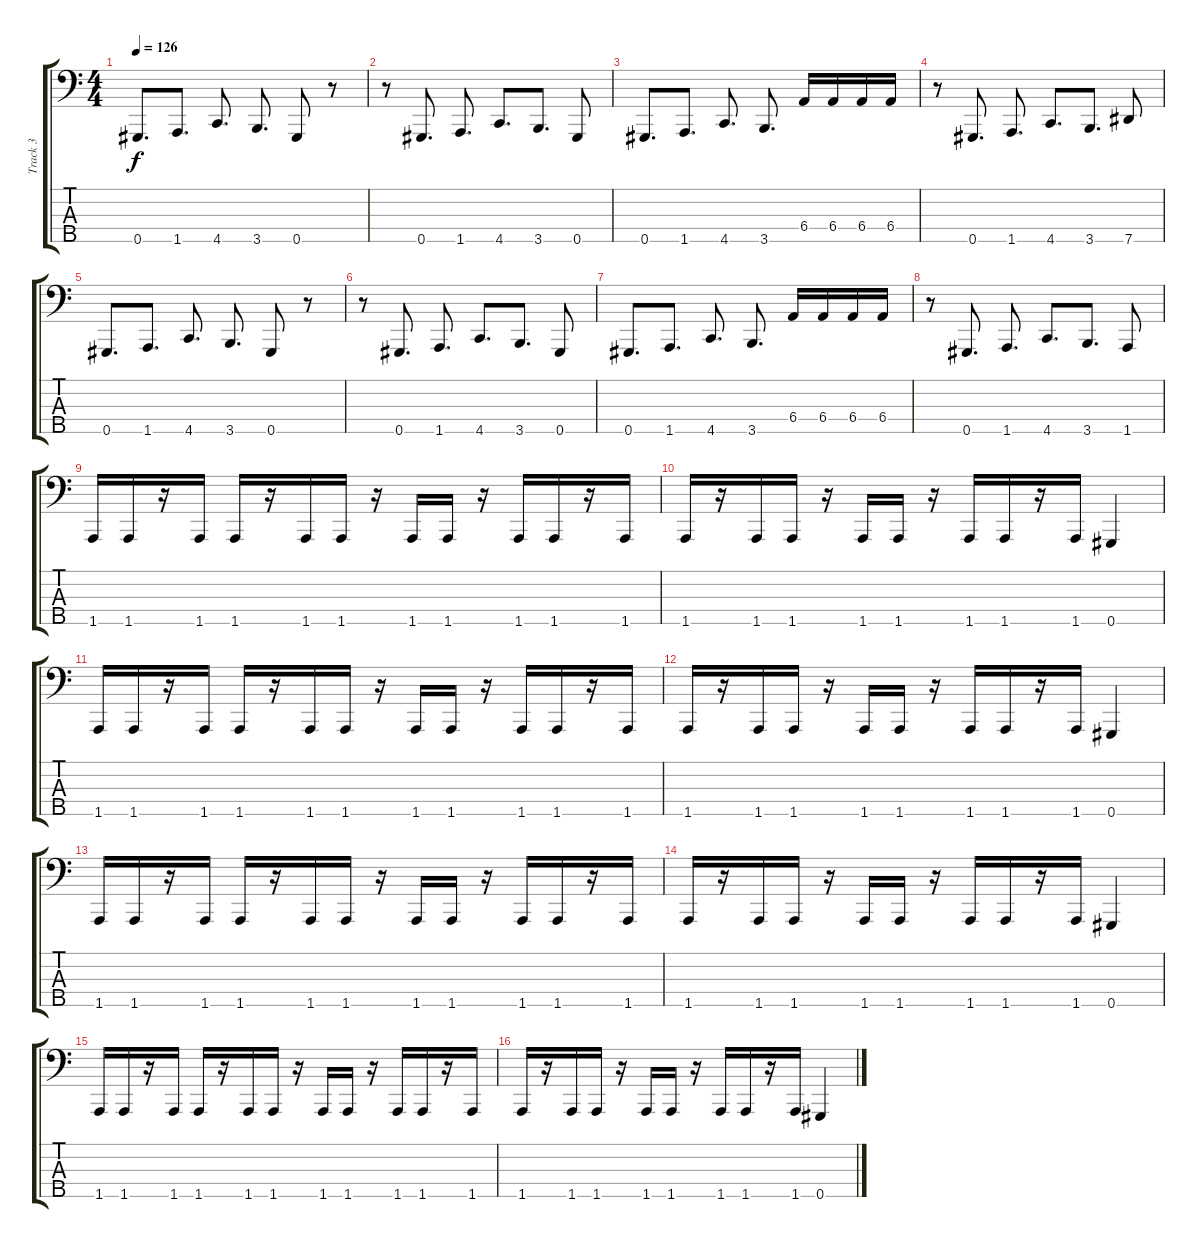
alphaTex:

\track ("Track 3" "Track 3") {instrument electricbasspick}
\staff {score tabs}
\tuning (Gb2 Db2 Ab1 Eb1 Ab0) {hide}
\ts (4 4)
\tempo 126
\clef f4
\ks c
0.5.8{d dy f} 1.5.8{d} 4.5.8{d} 3.5.8{d} 0.5.8 r.8 |
r.8 0.5.8{d} 1.5.8{d} 4.5.8{d} 3.5.8{d} 0.5.8 |
0.5.8{d} 1.5.8{d} 4.5.8{d} 3.5.8{d} 6.4.16 6.4.16 6.4.16 6.4.16 |
r.8 0.5.8{d} 1.5.8{d} 4.5.8{d} 3.5.8{d} 7.5.8 |
0.5.8{d} 1.5.8{d} 4.5.8{d} 3.5.8{d} 0.5.8 r.8 |
r.8 0.5.8{d} 1.5.8{d} 4.5.8{d} 3.5.8{d} 0.5.8 |
0.5.8{d} 1.5.8{d} 4.5.8{d} 3.5.8{d} 6.4.16 6.4.16 6.4.16 6.4.16 |
r.8 0.5.8{d} 1.5.8{d} 4.5.8{d} 3.5.8{d} 1.5.8 |
1.5.16 1.5.16 r.16 1.5.16 1.5.16 r.16 1.5.16 1.5.16 r.16 1.5.16 1.5.16 r.16 1.5.16 1.5.16 r.16 1.5.16 |
1.5.16 r.16 1.5.16 1.5.16 r.16 1.5.16 1.5.16 r.16 1.5.16 1.5.16 r.16 1.5.16 0.5.4 |
1.5.16 1.5.16 r.16 1.5.16 1.5.16 r.16 1.5.16 1.5.16 r.16 1.5.16 1.5.16 r.16 1.5.16 1.5.16 r.16 1.5.16 |
1.5.16 r.16 1.5.16 1.5.16 r.16 1.5.16 1.5.16 r.16 1.5.16 1.5.16 r.16 1.5.16 0.5.4 |
1.5.16 1.5.16 r.16 1.5.16 1.5.16 r.16 1.5.16 1.5.16 r.16 1.5.16 1.5.16 r.16 1.5.16 1.5.16 r.16 1.5.16 |
1.5.16 r.16 1.5.16 1.5.16 r.16 1.5.16 1.5.16 r.16 1.5.16 1.5.16 r.16 1.5.16 0.5.4 |
1.5.16 1.5.16 r.16 1.5.16 1.5.16 r.16 1.5.16 1.5.16 r.16 1.5.16 1.5.16 r.16 1.5.16 1.5.16 r.16 1.5.16 |
1.5.16 r.16 1.5.16 1.5.16 r.16 1.5.16 1.5.16 r.16 1.5.16 1.5.16 r.16 1.5.16 0.5.4
